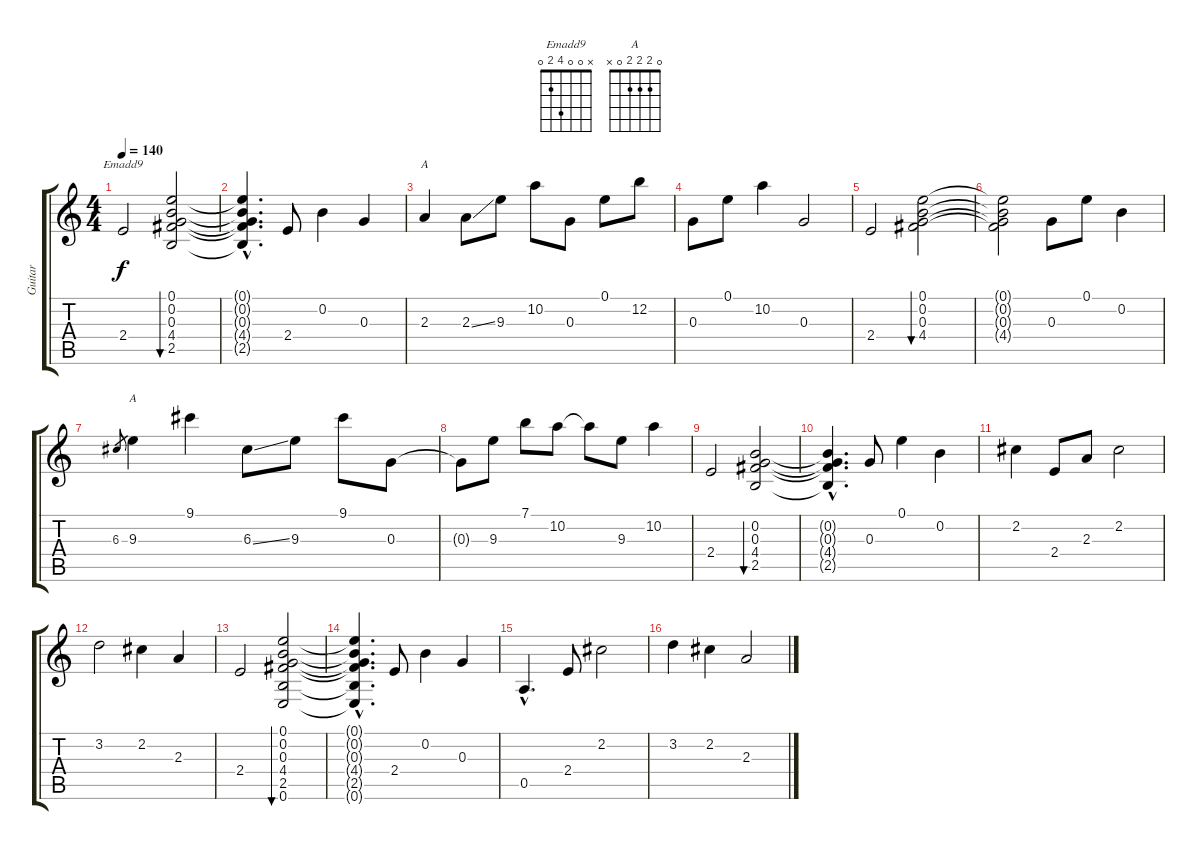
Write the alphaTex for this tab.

\track ("Guitar" "Guitar") {instrument electricguitarjazz}
\staff {score tabs}
\tuning (E4 B3 G3 D3 A2 E2) {hide}
\chord ("Emadd9" x 0 0 4 2 0)
\chord ("A" x 2 2 2 0 x)
\chord ("A" 0 2 2 2 0 x)
\ts (4 4)
\tempo 140
\clef g2
\ks c
2.4.2{ch "Emadd9" dy f} (0.1 0.2 0.3 4.4 2.5).2{bu 480} |
(0.1{hac t} 0.2{hac t} 0.3{hac t} 4.4{hac t} 2.5{hac t}).4{d} 2.4.8 0.2.4 0.3.4 |
2.3.4{ch "A"} 2.3{ss}.8 9.3.8 10.2.8 0.3.8 0.1.8 12.2.8 |
0.3.8 0.1.8 10.2.4 0.3.2 |
2.4.2 (0.1 0.2 0.3 4.4).2{bu 480} |
(0.1{t} 0.2{t} 0.3{t} 4.4{t}).2 0.3.8 0.1.8 0.2.4 |
6.3.8{gr} 9.3.4{ch "A"} 9.1.4 6.3{ss}.8 9.3.8 9.1.8 0.3.8 |
0.3{t}.8 9.3.8 7.1.8 10.2.8 10.2{t}.8 9.3.8 10.2.4 |
2.4.2 (0.2 0.3 4.4 2.5).2{bu 480} |
(0.2{hac t} 0.3{hac t} 4.4{hac t} 2.5{hac t}).4{d} 0.3.8 0.1.4 0.2.4 |
2.2.4 2.4.8 2.3.8 2.2.2 |
3.2.2 2.2.4 2.3.4 |
2.4.2 (0.1 0.2 0.3 4.4 2.5 0.6).2{bu 480} |
(0.1{hac t} 0.2{hac t} 0.3{hac t} 4.4{hac t} 2.5{hac t} 0.6{hac t}).4{d} 2.4.8 0.2.4 0.3.4 |
0.5{hac}.4{d} 2.4.8 2.2.2 |
3.2.4 2.2.4 2.3.2
